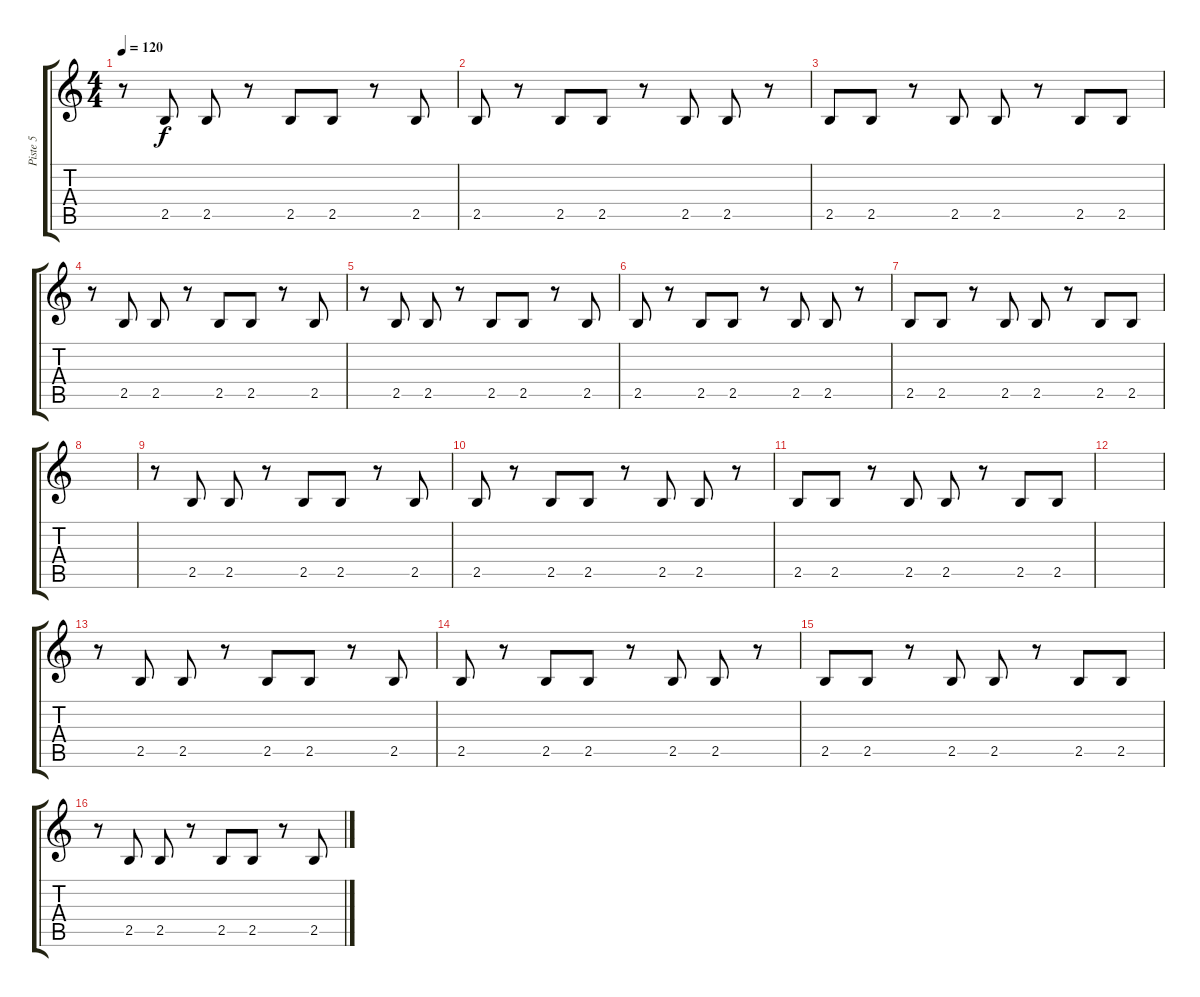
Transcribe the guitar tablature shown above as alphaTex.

\track ("Piste 5" "Piste 5") {instrument electricbassfinger}
\staff {score tabs}
\tuning (E4 B3 G3 D3 A2 E2) {hide}
\ts (4 4)
\tempo 120
\clef g2
\ks c
r.8{dy f} 2.5.8 2.5.8 r.8 2.5.8 2.5.8 r.8 2.5.8 |
2.5.8 r.8 2.5.8 2.5.8 r.8 2.5.8 2.5.8 r.8 |
2.5.8 2.5.8 r.8 2.5.8 2.5.8 r.8 2.5.8 2.5.8 |
r.8 2.5.8 2.5.8 r.8 2.5.8 2.5.8 r.8 2.5.8 |
r.8 2.5.8 2.5.8 r.8 2.5.8 2.5.8 r.8 2.5.8 |
2.5.8 r.8 2.5.8 2.5.8 r.8 2.5.8 2.5.8 r.8 |
2.5.8 2.5.8 r.8 2.5.8 2.5.8 r.8 2.5.8 2.5.8 |
|
r.8 2.5.8 2.5.8 r.8 2.5.8 2.5.8 r.8 2.5.8 |
2.5.8 r.8 2.5.8 2.5.8 r.8 2.5.8 2.5.8 r.8 |
2.5.8 2.5.8 r.8 2.5.8 2.5.8 r.8 2.5.8 2.5.8 |
|
r.8 2.5.8 2.5.8 r.8 2.5.8 2.5.8 r.8 2.5.8 |
2.5.8 r.8 2.5.8 2.5.8 r.8 2.5.8 2.5.8 r.8 |
2.5.8 2.5.8 r.8 2.5.8 2.5.8 r.8 2.5.8 2.5.8 |
r.8 2.5.8 2.5.8 r.8 2.5.8 2.5.8 r.8 2.5.8
